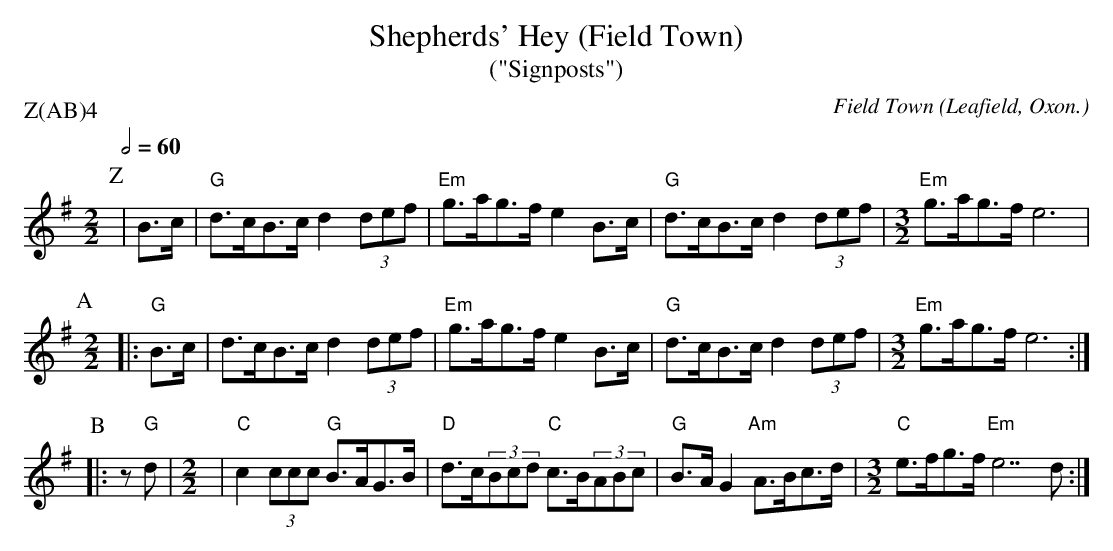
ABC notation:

X:1
T:Shepherds' Hey (Field Town)
T:("Signposts")
O:Field Town (Leafield, Oxon.)
Q:1/2=60
M:2/2
L:1/8
P:Z(AB)4
K:Em
P:Z
|B>c |"G"d>cB>c d2(3def|"Em"g>ag>f e2B>c|"G"d>cB>c d2(3def |\
M:3/2
L:1/8
"Em"g>ag>f e6 |
P:A
M:2/2
|:"G"B>c |d>cB>c d2(3def|"Em"g>ag>f e2B>c|"G"d>cB>c d2 (3def |\
M:3/2
L:1/8
"Em"g>ag>f e6 :|
P:B
[|: z"G"d |\
M:2/2
L:1/8
|"C"c2(3ccc "G"B>AG>B |"D"d>c(3Bcd "C"c>B(3ABc|"G"B>AG2 "Am"A>Bc>d |\
M:3/2
L:1/8
"C"e>fg>f "Em"e7 d:|
